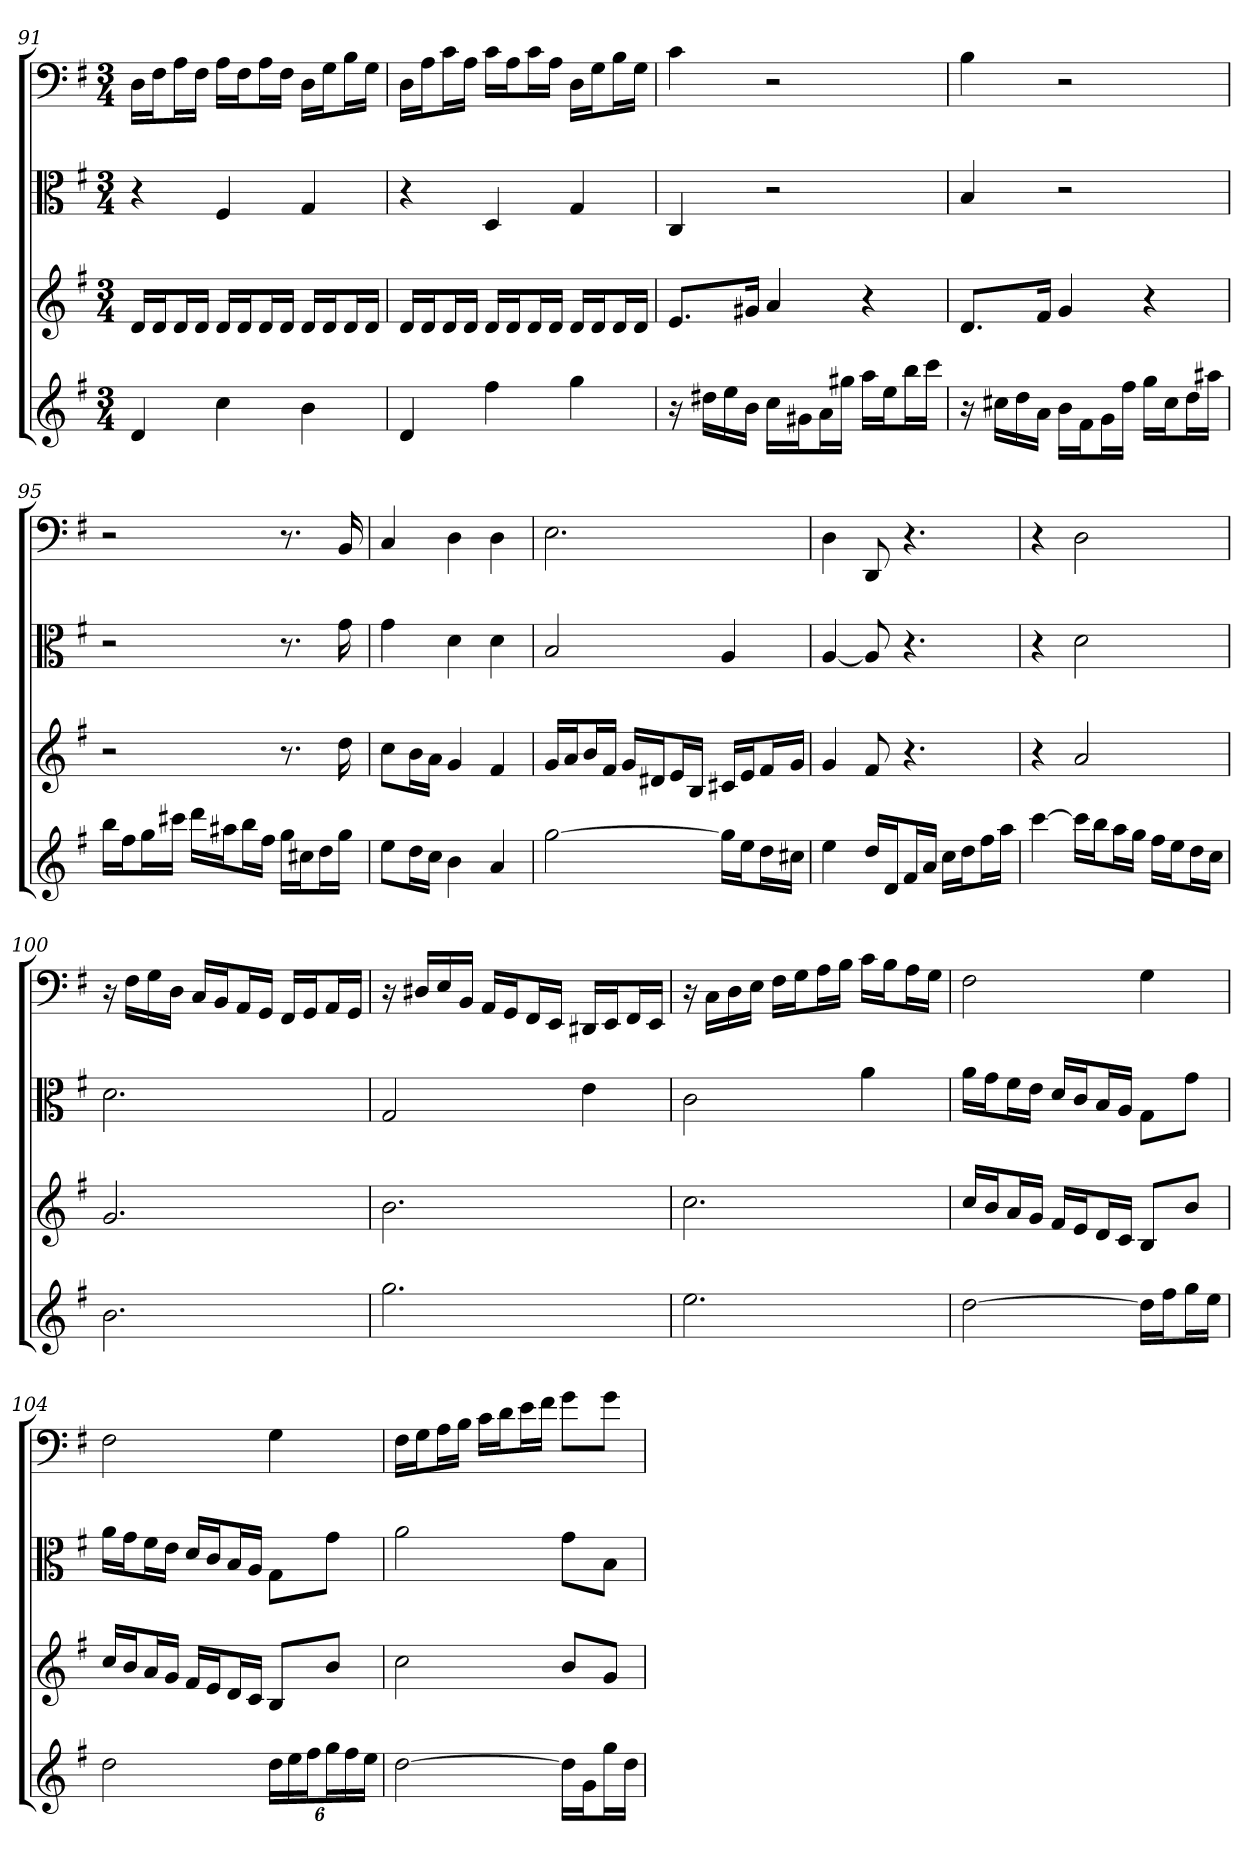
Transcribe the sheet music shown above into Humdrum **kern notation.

**kern	**kern	**kern	**kern
*part4	*part3	*part2	*part1
*staff4	*staff3	*staff2	*staff1
*	*	*clefC3	*clefF4
*k[f#]	*k[f#]	*k[f#]	*k[f#]
*G:	*G:	*G:	*G:
*M3/4	*M3/4	*M3/4	*M3/4
=91	=91	=91	=91
4d	16dLL	4r	16D\LL
.	16dJ	.	16F#\J
.	16dL	.	16A\L
.	16dJJ	.	16F#\JJ
4cc	16dLL	4F#	16A\LL
.	16dJ	.	16F#\J
.	16dL	.	16A\L
.	16dJJ	.	16F#\JJ
4b	16dLL	4G	16D\LL
.	16dJ	.	16G\J
.	16dL	.	16B\L
.	16dJJ	.	16G\JJ
=92	=92	=92	=92
4d	16dLL	4r	16D\LL
.	16dJ	.	16A\J
.	16dL	.	16c\L
.	16dJJ	.	16A\JJ
4ff#	16dLL	4D	16c\LL
.	16dJ	.	16A\J
.	16dL	.	16c\L
.	16dJJ	.	16A\JJ
4gg	16dLL	4G	16D\LL
.	16dJ	.	16G\J
.	16dL	.	16B\L
.	16dJJ	.	16G\JJ
=93	=93	=93	=93
16r	8.eL	4C	4c
16dd#XLL	.	.	.
16ee	.	.	.
16bJJ	16g#XJk	.	.
16ccLL	4a	2r	2r
16g#XJ	.	.	.
16aL	.	.	.
16gg#XJJ	.	.	.
16aaLL	4r	.	.
16eeJ	.	.	.
16bbL	.	.	.
16cccJJ	.	.	.
=94	=94	=94	=94
16r	8.dL	4B	4B
16cc#XLL	.	.	.
16dd	.	.	.
16aJJ	16f#Jk	.	.
16bLL	4g	2r	2r
16f#J	.	.	.
16gL	.	.	.
16ff#JJ	.	.	.
16ggLL	4r	.	.
16cc#J	.	.	.
16ddL	.	.	.
16aa#XJJ	.	.	.
=95	=95	=95	=95
16bbLL	2r	2r	2r
16ff#J	.	.	.
16ggL	.	.	.
16ccc#XJJ	.	.	.
16dddLL	.	.	.
16aa#XJ	.	.	.
16bbL	.	.	.
16ff#JJ	.	.	.
16ggLL	8.r	8.r	8.r
16cc#XJ	.	.	.
16ddL	.	.	.
16ggJJ	16dd	16g	16BB
=96	=96	=96	=96
8eeL	8ccL	4g	4C
16ddL	16bL	.	.
16ccJJ	16aJJ	.	.
4b	4g	4d	4D
4a	4f#	4d	4D
=97	=97	=97	=97
[2gg	16gLL	2B	2.E
.	16aJ	.	.
.	16bL	.	.
.	16f#JJ	.	.
.	16gLL	.	.
.	16d#XJ	.	.
.	16eL	.	.
.	16BJJ	.	.
16ggLL]	16c#XLL	4A	.
16eeJ	16eJ	.	.
16ddL	16f#L	.	.
16cc#XJJ	16gJJ	.	.
=98	=98	=98	=98
4ee	4g	[4A	4D
16ddLL	8f#	8A]	8DD
16dJ	.	.	.
16f#L	4.r	4.r	4.r
16aJJ	.	.	.
16ccLL	.	.	.
16ddJ	.	.	.
16ff#L	.	.	.
16aaJJ	.	.	.
=99	=99	=99	=99
[4ccc	4r	4r	4r
16cccLL]	2a	2d	2D
16bbJ	.	.	.
16aaL	.	.	.
16ggJJ	.	.	.
16ff#LL	.	.	.
16eeJ	.	.	.
16ddL	.	.	.
16ccJJ	.	.	.
=100	=100	=100	=100
2.b	2.g	2.d	16r
.	.	.	16F#\LL
.	.	.	16G\
.	.	.	16D\JJ
.	.	.	16C/LL
.	.	.	16BB/J
.	.	.	16AA/L
.	.	.	16GG/JJ
.	.	.	16FF#/LL
.	.	.	16GG/J
.	.	.	16AA/L
.	.	.	16GG/JJ
=101	=101	=101	=101
2.gg	2.b	2G	16r
.	.	.	16D#X/LL
.	.	.	16E/
.	.	.	16BB/JJ
.	.	.	16AA/LL
.	.	.	16GG/J
.	.	.	16FF#/L
.	.	.	16EE/JJ
.	.	4e	16DD#X/LL
.	.	.	16EE/J
.	.	.	16FF#/L
.	.	.	16EE/JJ
=102	=102	=102	=102
2.ee	2.cc	2c	16r
.	.	.	16C\LL
.	.	.	16D\
.	.	.	16E\JJ
.	.	.	16F#\LL
.	.	.	16G\J
.	.	.	16A\L
.	.	.	16B\JJ
.	.	4a	16c\LL
.	.	.	16B\J
.	.	.	16A\L
.	.	.	16G\JJ
=103	=103	=103	=103
[2dd	16ccLL	16a\LL	2F#
.	16bJ	16g\J	.
.	16aL	16f#\L	.
.	16gJJ	16e\JJ	.
.	16f#LL	16d/LL	.
.	16eJ	16c/J	.
.	16dL	16B/L	.
.	16cJJ	16A/JJ	.
16ddLL]	8BL	8G\L	4G
16ff#J	.	.	.
16ggL	8bJ	8g\J	.
16eeJJ	.	.	.
=104	=104	=104	=104
2dd	16ccLL	16a\LL	2F#
.	16bJ	16g\J	.
.	16aL	16f#\L	.
.	16gJJ	16e\JJ	.
.	16f#LL	16d/LL	.
.	16eJ	16c/J	.
.	16dL	16B/L	.
.	16cJJ	16A/JJ	.
24ddLL	8BL	8G\L	4G
24ee	.	.	.
24ff#J	.	.	.
24ggL	8bJ	8g\J	.
24ff#	.	.	.
24eeJJ	.	.	.
=105	=105	=105	=105
[2dd	2cc	2a	16F#\LL
.	.	.	16G\J
.	.	.	16A\L
.	.	.	16B\JJ
.	.	.	16c\LL
.	.	.	16d\J
.	.	.	16e\L
.	.	.	16f#\JJ
16ddLL]	8bL	8g\L	8g\L
16gJ	.	.	.
16ggL	8gJ	8B\J	8g\J
16ddJJ	.	.	.
=	=	=	=
*-	*-	*-	*-
